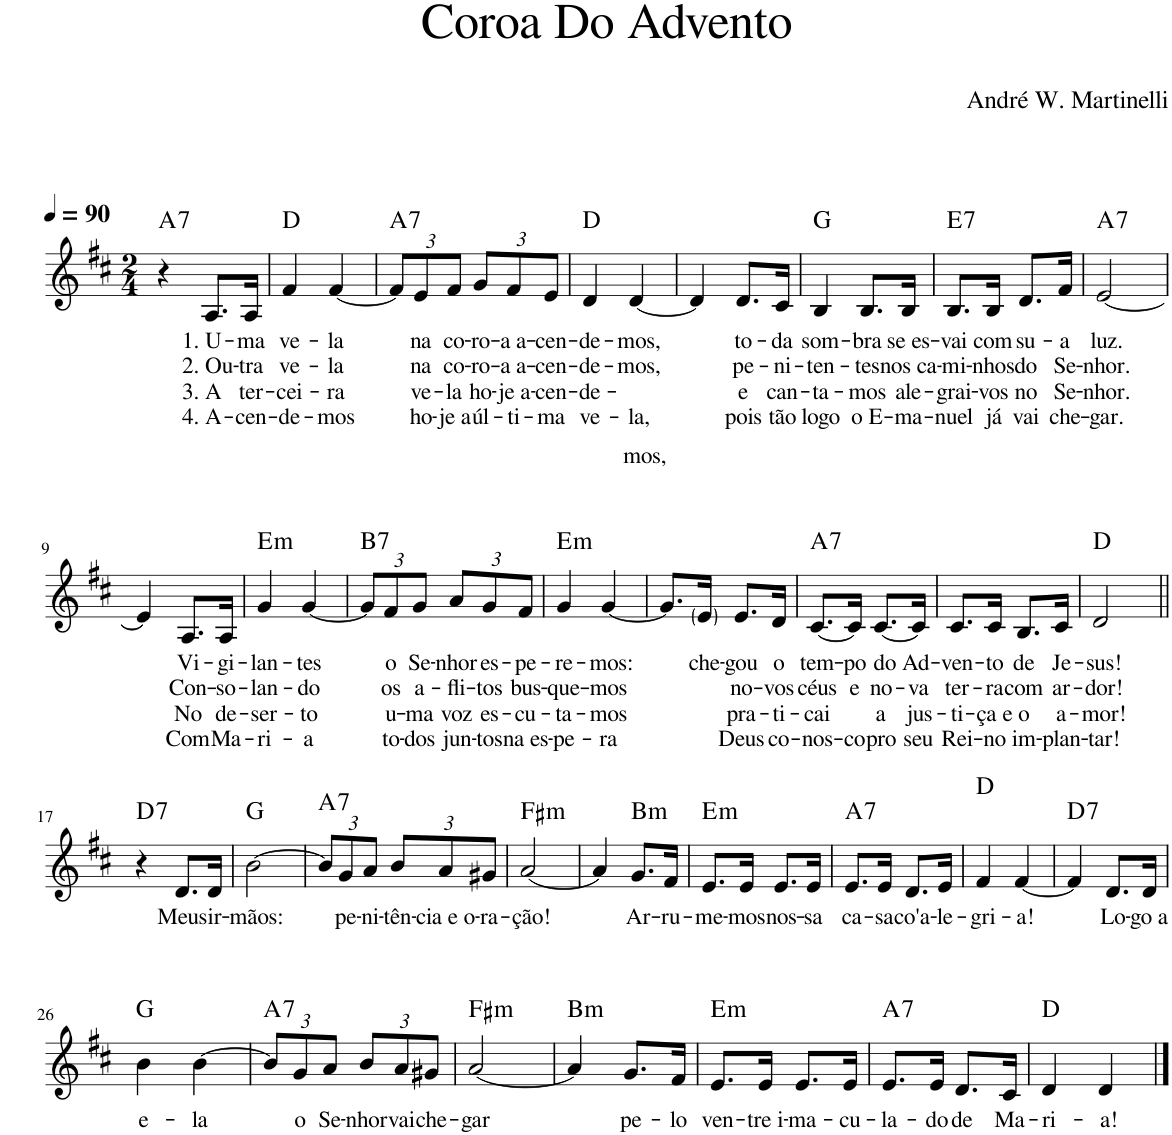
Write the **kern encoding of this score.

**kern	**text	**text	**text	**text	**harte
*part1	*part1	*part1	*part1	*part1	*part1
*staff1	*staff1	*staff1	*staff1	*staff1	*
*I"Voz	*	*	*	*	*
*I'Vo.	*	*	*	*	*
*clefG2	*	*	*	*	*
*k[f#c#]	*	*	*	*	*
*M2/4	*	*	*	*	*
*MM90	*	*	*	*	*
=1	=1	=1	=1	=1	=1
!	!	!	!	!	!LO:H:kt=7
4r	.	.	.	.	A:7
!	!LO:LY:b	!LO:LY:b	!LO:LY:b	!LO:LY:b	!
8.A/L	1. U-	2. Ou-	3. A	4. A-	.
!	!LO:LY:b	!LO:LY:b	!LO:LY:b	!LO:LY:b	!
16A/Jk	-ma	-tra	ter-	-cen-	.
=2	=2	=2	=2	=2	=2
!	!LO:LY:b	!LO:LY:b	!LO:LY:b	!LO:LY:b	!
4f#/	ve-	ve-	-cei-	-de-	D:maj
!	!LO:LY:b	!LO:LY:b	!LO:LY:b	!LO:LY:b	!
[4f#/	-la	-la	-ra	-mos	.
=3	=3	=3	=3	=3	=3
*Xbrackettup	*	*	*	*	*
!	!	!	!	!	!LO:H:kt=7
12f#/L]	.	.	.	.	A:7
!	!LO:LY:b	!LO:LY:b	!LO:LY:b	!LO:LY:b	!
12e/	na	na	ve-	ho-	.
!	!LO:LY:b	!LO:LY:b	!LO:LY:b	!LO:LY:b	!
12f#/J	co-	co-	-la	-je a	.
!	!LO:LY:b	!LO:LY:b	!LO:LY:b	!LO:LY:b	!
12g/L	-ro-	-ro-	ho-	úl-	.
!	!LO:LY:b	!LO:LY:b	!LO:LY:b	!LO:LY:b	!
12f#/	-a a-	-a a-	-je a-	-ti-	.
!	!LO:LY:b	!LO:LY:b	!LO:LY:b	!LO:LY:b	!
12e/J	-cen-	-cen-	-cen-	-ma	.
=4	=4	=4	=4	=4	=4
!	!LO:LY:b	!LO:LY:b	!LO:LY:b	!LO:LY:b	!
4d/	-de-	-de-	-de-	ve-	D:maj
!	!LO:LY:b	!LO:LY:b	!LO:LY:b	!LO:LY:b	!
[4d/	-mos,	-mos,	-mos,	la,	.
=5	=5	=5	=5	=5	=5
4d/]	.	.	.	.	.
!	!LO:LY:b	!LO:LY:b	!LO:LY:b	!LO:LY:b	!
8.d/L	to-	pe-	e	pois	.
!	!LO:LY:b	!LO:LY:b	!LO:LY:b	!LO:LY:b	!
16c#/Jk	-da	-ni-	can-	tão	.
=6	=6	=6	=6	=6	=6
!	!LO:LY:b	!LO:LY:b	!LO:LY:b	!LO:LY:b	!
4B/	som-	-ten-	-ta-	logo	G:maj
!	!LO:LY:b	!LO:LY:b	!LO:LY:b	!LO:LY:b	!
8.B/L	-bra	-tes	-mos	o E-	.
!	!LO:LY:b	!LO:LY:b	!LO:LY:b	!LO:LY:b	!
16B/Jk	se es-	nos ca-	ale-	-ma-	.
=7	=7	=7	=7	=7	=7
!	!LO:LY:b	!LO:LY:b	!LO:LY:b	!LO:LY:b	!LO:H:kt=7
8.B/L	-vai	-mi-	-grai-	-nuel	E:7
!	!LO:LY:b	!LO:LY:b	!LO:LY:b	!LO:LY:b	!
16B/Jk	com	-nhos	-vos	já	.
!	!LO:LY:b	!LO:LY:b	!LO:LY:b	!LO:LY:b	!
8.d/L	su-	do	no	vai	.
!	!LO:LY:b	!LO:LY:b	!LO:LY:b	!LO:LY:b	!
16f#/Jk	-a	Se-	Se-	che-	.
=8	=8	=8	=8	=8	=8
!	!LO:LY:b	!LO:LY:b	!LO:LY:b	!LO:LY:b	!LO:H:kt=7
[2e/	luz.	-nhor.	-nhor.	-gar.	A:7
!!LO:LB:g=z
=9	=9	=9	=9	=9	=9
4e/]	.	.	.	.	.
!	!LO:LY:b	!LO:LY:b	!LO:LY:b	!LO:LY:b	!
8.A/L	Vi-	Con-	No	Com	.
!	!LO:LY:b	!LO:LY:b	!LO:LY:b	!LO:LY:b	!
16A/Jk	-gi-	-so-	de-	Ma-	.
=10	=10	=10	=10	=10	=10
!	!LO:LY:b	!LO:LY:b	!LO:LY:b	!LO:LY:b	!LO:H:kt=m
4g/	-lan-	-lan-	-ser-	-ri-	E:min
!	!LO:LY:b	!LO:LY:b	!LO:LY:b	!LO:LY:b	!
[4g/	-tes	-do	-to	-a	.
=11	=11	=11	=11	=11	=11
!	!	!	!	!	!LO:H:kt=7
12g/L]	.	.	.	.	B:7
!	!LO:LY:b	!LO:LY:b	!LO:LY:b	!LO:LY:b	!
12f#/	o	os	u-	to-	.
!	!LO:LY:b	!LO:LY:b	!LO:LY:b	!LO:LY:b	!
12g/J	Se-	a-	-ma	-dos	.
!	!LO:LY:b	!LO:LY:b	!LO:LY:b	!LO:LY:b	!
12a/L	-nhor	-fli-	voz	jun-	.
!	!LO:LY:b	!LO:LY:b	!LO:LY:b	!LO:LY:b	!
12g/	es-	-tos	es-	-tos	.
!	!LO:LY:b	!LO:LY:b	!LO:LY:b	!LO:LY:b	!
12f#/J	-pe-	bus-	-cu-	na es-	.
=12	=12	=12	=12	=12	=12
!	!LO:LY:b	!LO:LY:b	!LO:LY:b	!LO:LY:b	!LO:H:kt=m
4g/	-re-	-que-	-ta-	-pe-	E:min
!	!LO:LY:b	!LO:LY:b	!LO:LY:b	!LO:LY:b	!
[4g/	-mos:	-mos	-mos	-ra	.
=13	=13	=13	=13	=13	=13
8.g/L]	.	.	.	.	.
!	!LO:LY:b	!	!	!	!
16e/Jk	che-	.	.	.	.
!	!LO:LY:b	!LO:LY:b	!LO:LY:b	!LO:LY:b	!
8.e/L	-gou	no-	pra-	Deus	.
!	!LO:LY:b	!LO:LY:b	!LO:LY:b	!LO:LY:b	!
16d/Jk	o	-vos	-ti-	co-	.
=14	=14	=14	=14	=14	=14
!	!LO:LY:b	!LO:LY:b	!LO:LY:b	!LO:LY:b	!LO:H:kt=7
[8.c#/L	tem-	céus	-cai	-nos-	A:7
!	!LO:LY:b	!LO:LY:b	!	!LO:LY:b	!
16c#/Jk]	-po	e	.	-co	.
!	!LO:LY:b	!LO:LY:b	!LO:LY:b	!LO:LY:b	!
[8.c#/L	do Ad-	no-	a	pro	.
!	!	!LO:LY:b	!LO:LY:b	!LO:LY:b	!
16c#/Jk]	.	-va	jus-	seu	.
=15	=15	=15	=15	=15	=15
!	!LO:LY:b	!LO:LY:b	!LO:LY:b	!LO:LY:b	!
8.c#/L	-ven-	ter-	-ti-	Rei-	.
!	!LO:LY:b	!LO:LY:b	!LO:LY:b	!LO:LY:b	!
16c#/Jk	-to	-ra	-ça e	-no	.
!	!LO:LY:b	!LO:LY:b	!LO:LY:b	!LO:LY:b	!
8.B/L	de	com	o	im-	.
!	!LO:LY:b	!LO:LY:b	!LO:LY:b	!LO:LY:b	!
16c#/Jk	Je-	ar-	a-	-plan-	.
=16	=16	=16	=16	=16	=16
!	!LO:LY:b	!LO:LY:b	!LO:LY:b	!LO:LY:b	!
2d/	-sus!	-dor!	-mor!	-tar!	D:maj
!!LO:LB:g=z
=17||	=17||	=17||	=17||	=17||	=17||
!	!	!	!	!	!LO:H:kt=7
4r	.	.	.	.	D:7
!	!LO:LY:b	!	!	!	!
8.d/L	Meus	.	.	.	.
!	!LO:LY:b	!	!	!	!
16d/Jk	ir-	.	.	.	.
=18	=18	=18	=18	=18	=18
!	!LO:LY:b	!	!	!	!
[2b\	-mãos:	.	.	.	G:maj
=19	=19	=19	=19	=19	=19
!	!	!	!	!	!LO:H:kt=7
12b/L]	.	.	.	.	A:7
!	!LO:LY:b	!	!	!	!
12g/	pe-	.	.	.	.
!	!LO:LY:b	!	!	!	!
12a/J	-ni-	.	.	.	.
!	!LO:LY:b	!	!	!	!
12b/L	-tên-	.	.	.	.
!	!LO:LY:b	!	!	!	!
12a/	-cia e o-	.	.	.	.
!	!LO:LY:b	!	!	!	!
12g#X/J	-ra-	.	.	.	.
=20	=20	=20	=20	=20	=20
!	!LO:LY:b	!	!	!	!LO:H:kt=m
[2a/	-ção!	.	.	.	F#:min
=21	=21	=21	=21	=21	=21
4a/]	.	.	.	.	.
!	!LO:LY:b	!	!	!	!LO:H:kt=m
8.g/L	Ar-	.	.	.	B:min
!	!LO:LY:b	!	!	!	!
16f#/Jk	-ru-	.	.	.	.
=22	=22	=22	=22	=22	=22
!	!LO:LY:b	!	!	!	!LO:H:kt=m
8.e/L	-me-	.	.	.	E:min
!	!LO:LY:b	!	!	!	!
16e/Jk	-mos	.	.	.	.
!	!LO:LY:b	!	!	!	!
8.e/L	nos-	.	.	.	.
!	!LO:LY:b	!	!	!	!
16e/Jk	-sa	.	.	.	.
=23	=23	=23	=23	=23	=23
!	!LO:LY:b	!	!	!	!LO:H:kt=7
8.e/L	ca-	.	.	.	A:7
!	!LO:LY:b	!	!	!	!
16e/Jk	-sa	.	.	.	.
!	!LO:LY:b	!	!	!	!
8.d/L	co'a-	.	.	.	.
!	!LO:LY:b	!	!	!	!
16e/Jk	-le-	.	.	.	.
=24	=24	=24	=24	=24	=24
!	!LO:LY:b	!	!	!	!LO:H:n=1:kt=N.C.
4f#/	-gri-	.	.	.	N D:maj
!	!LO:LY:b	!	!	!	!
[4f#/	-a!	.	.	.	.
=25	=25	=25	=25	=25	=25
!	!	!	!	!	!LO:H:kt=7
4f#/]	.	.	.	.	D:7
!	!LO:LY:b	!	!	!	!
8.d/L	Lo-	.	.	.	.
!	!LO:LY:b	!	!	!	!
16d/Jk	-go a	.	.	.	.
!!LO:LB:g=z
=26	=26	=26	=26	=26	=26
!	!LO:LY:b	!	!	!	!
4b\	e-	.	.	.	G:maj
!	!LO:LY:b	!	!	!	!
[4b\	-la	.	.	.	.
=27	=27	=27	=27	=27	=27
!	!	!	!	!	!LO:H:kt=7
12b/L]	.	.	.	.	A:7
!	!LO:LY:b	!	!	!	!
12g/	o	.	.	.	.
!	!LO:LY:b	!	!	!	!
12a/J	Se-	.	.	.	.
!	!LO:LY:b	!	!	!	!
12b/L	-nhor	.	.	.	.
!	!LO:LY:b	!	!	!	!
12a/	vai	.	.	.	.
!	!LO:LY:b	!	!	!	!
12g#X/J	che-	.	.	.	.
=28	=28	=28	=28	=28	=28
!	!LO:LY:b	!	!	!	!LO:H:kt=m
[2a/	-gar	.	.	.	F#:min
=29	=29	=29	=29	=29	=29
!	!	!	!	!	!LO:H:kt=m
4a/]	.	.	.	.	B:min
!	!LO:LY:b	!	!	!	!
8.g/L	pe-	.	.	.	.
!	!LO:LY:b	!	!	!	!
16f#/Jk	-lo	.	.	.	.
=30	=30	=30	=30	=30	=30
!	!LO:LY:b	!	!	!	!LO:H:kt=m
8.e/L	ven-	.	.	.	E:min
!	!LO:LY:b	!	!	!	!
16e/Jk	-tre i-	.	.	.	.
!	!LO:LY:b	!	!	!	!
8.e/L	-ma-	.	.	.	.
!	!LO:LY:b	!	!	!	!
16e/Jk	-cu-	.	.	.	.
=31	=31	=31	=31	=31	=31
!	!LO:LY:b	!	!	!	!LO:H:kt=7
8.e/L	-la-	.	.	.	A:7
!	!LO:LY:b	!	!	!	!
16e/Jk	-do	.	.	.	.
!	!LO:LY:b	!	!	!	!
8.d/L	de	.	.	.	.
!	!LO:LY:b	!	!	!	!
16c#/Jk	Ma-	.	.	.	.
=32	=32	=32	=32	=32	=32
!	!LO:LY:b	!	!	!	!
4d/	-ri-	.	.	.	D:maj
!	!LO:LY:b	!	!	!	!
4d/	-a!	.	.	.	.
==	==	==	==	==	==
*-	*-	*-	*-	*-	*-
